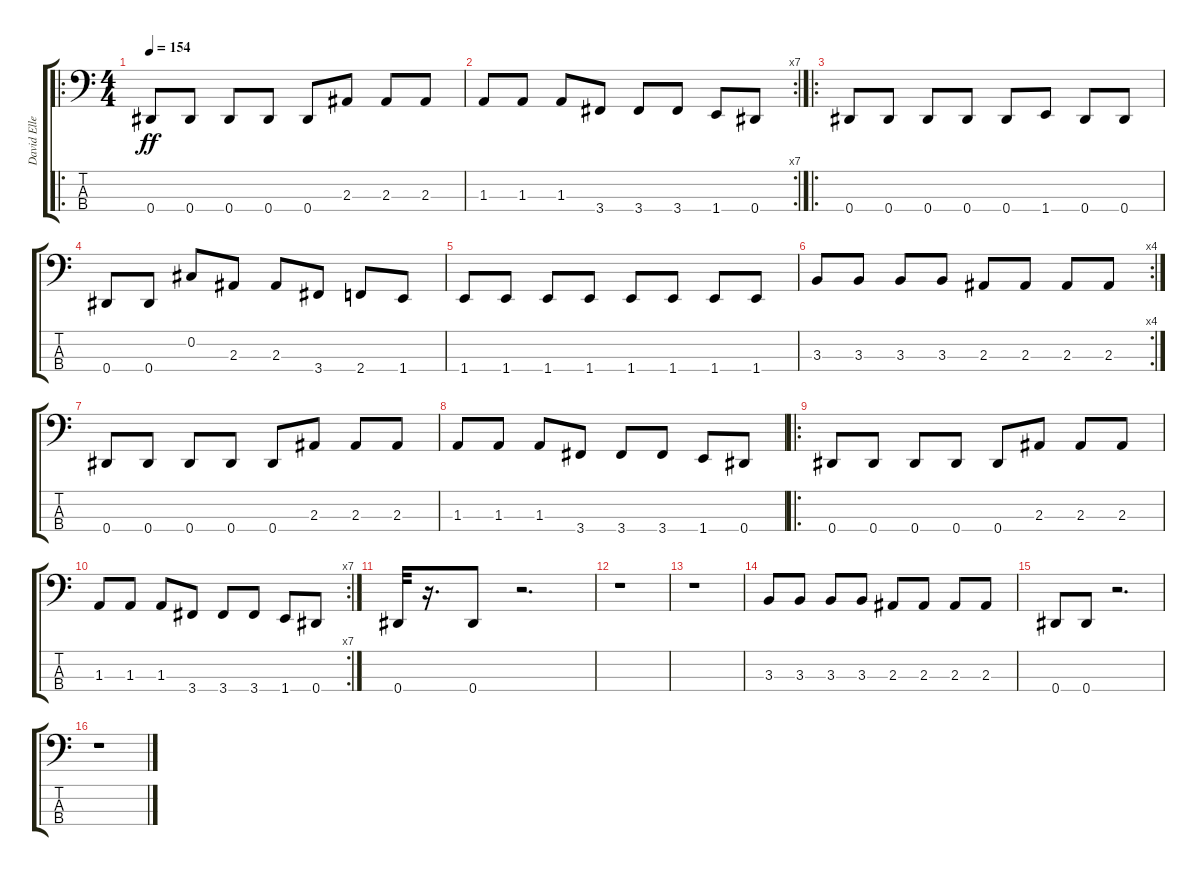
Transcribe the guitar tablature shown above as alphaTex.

\track ("David Ellefson" "David Elle") {instrument electricbasspick}
\staff {score tabs}
\tuning (Gb2 Db2 Ab1 Eb1) {hide}
\ro
\ts (4 4)
\tempo 154
\clef f4
\ks c
0.4.8{dy ff} 0.4.8 0.4.8 0.4.8 0.4.8 2.3.8 2.3.8 2.3.8 |
\rc 7
1.3.8 1.3.8 1.3.8 3.4.8 3.4.8 3.4.8 1.4.8 0.4.8 |
\ro
0.4.8 0.4.8 0.4.8 0.4.8 0.4.8 1.4.8 0.4.8 0.4.8 |
0.4.8 0.4.8 0.2.8 2.3.8 2.3.8 3.4.8 2.4.8 1.4.8 |
1.4.8 1.4.8 1.4.8 1.4.8 1.4.8 1.4.8 1.4.8 1.4.8 |
\rc 4
3.3.8 3.3.8 3.3.8 3.3.8 2.3.8 2.3.8 2.3.8 2.3.8 |
0.4.8 0.4.8 0.4.8 0.4.8 0.4.8 2.3.8 2.3.8 2.3.8 |
1.3.8 1.3.8 1.3.8 3.4.8 3.4.8 3.4.8 1.4.8 0.4.8 |
\ro
0.4.8 0.4.8 0.4.8 0.4.8 0.4.8 2.3.8 2.3.8 2.3.8 |
\rc 7
1.3.8 1.3.8 1.3.8 3.4.8 3.4.8 3.4.8 1.4.8 0.4.8 |
0.4.32 r.16{d} 0.4.8 r.2{d} |
r.1 |
r.1 |
3.3.8 3.3.8 3.3.8 3.3.8 2.3.8 2.3.8 2.3.8 2.3.8 |
0.4.8 0.4.8 r.2{d} |
r.1
